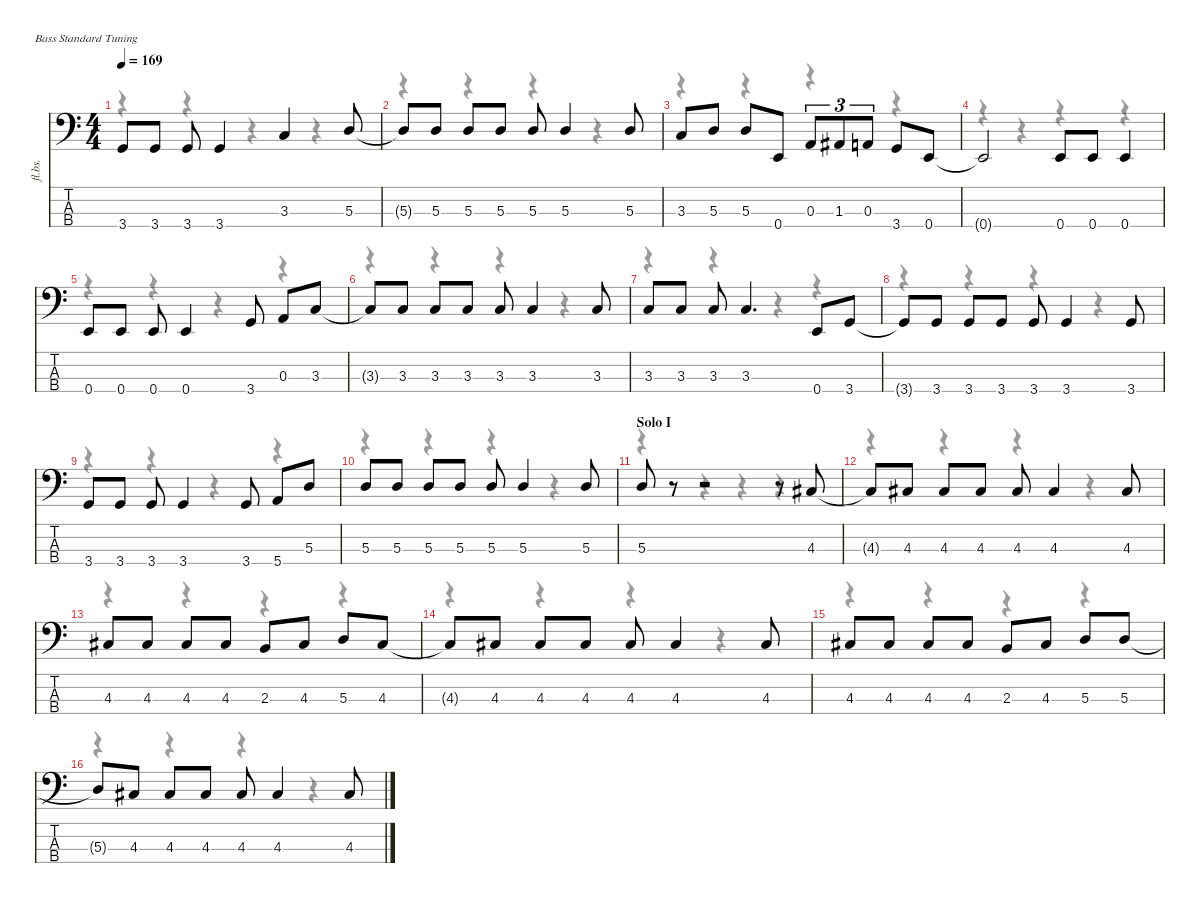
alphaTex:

\defaultSystemsLayout 4
\hideDynamics
\bracketExtendMode nobrackets
\otherSystemsTrackNameOrientation horizontal
\track ("Bass" "fl.bs.") {instrument fretlessbass}
\staff {score tabs}
\tuning (G2 D2 A1 E1)
\voice
\ts (4 4)
\tempo 169
\clef f4
\ks c
3.4.8{dy f} 3.4.8 3.4.8 3.4.4 3.3.4 5.3.8 |
5.3{t}.8 5.3.8 5.3.8 5.3.8 5.3.8 5.3.4 5.3.8 |
3.3.8 5.3.8 5.3.8 0.4.8 0.3.8{tu (3 2)} 1.3{acc #}.8{tu (3 2)} 0.3.8{tu (3 2)} 3.4.8 0.4.8 |
0.4{t}.2 0.4.8 0.4.8 0.4.4 |
0.4.8 0.4.8 0.4.8 0.4.4 3.4.8 0.3.8 3.3.8 |
3.3{t}.8 3.3.8 3.3.8 3.3.8 3.3.8 3.3.4 3.3.8 |
3.3.8 3.3.8 3.3.8 3.3.4{d} 0.4.8 3.4.8 |
3.4{t}.8 3.4.8 3.4.8 3.4.8 3.4.8 3.4.4 3.4.8 |
3.4.8 3.4.8 3.4.8 3.4.4 3.4.8 5.4.8 5.3.8 |
5.3.8 5.3.8 5.3.8 5.3.8 5.3.8 5.3.4 5.3.8 |
\section ("" "Solo I")
5.3.8 r.8 r.2 r.8 4.3{acc #}.8 |
4.3{t acc #}.8 4.3{acc #}.8 4.3{acc #}.8 4.3{acc #}.8 4.3{acc #}.8 4.3{acc #}.4 4.3{acc #}.8 |
4.3{acc #}.8 4.3{acc #}.8 4.3{acc #}.8 4.3{acc #}.8 2.3.8 4.3{acc #}.8 5.3.8 4.3{acc #}.8 |
4.3{t acc #}.8 4.3{acc #}.8 4.3{acc #}.8 4.3{acc #}.8 4.3{acc #}.8 4.3{acc #}.4 4.3{acc #}.8 |
4.3{acc #}.8 4.3{acc #}.8 4.3{acc #}.8 4.3{acc #}.8 2.3.8 4.3{acc #}.8 5.3.8 5.3.8 |
5.3{t}.8 4.3{acc #}.8 4.3{acc #}.8 4.3{acc #}.8 4.3{acc #}.8 4.3{acc #}.4 4.3{acc #}.8
\voice
\clef f4
\ottava regular
\simile none
\ks c
r.4{dy mf} r.4 r.4 r.4 |
r.4 r.4 r.4 r.4 |
r.4 r.4 r.4 r.4 |
r.4 r.4 r.4 r.4 |
r.4 r.4 r.4 r.4 |
r.4 r.4 r.4 r.4 |
r.4 r.4 r.4 r.4 |
r.4 r.4 r.4 r.4 |
r.4 r.4 r.4 r.4 |
r.4 r.4 r.4 r.4 |
r.4 r.4 r.4 r.4 |
r.4 r.4 r.4 r.4 |
r.4 r.4 r.4 r.4 |
r.4 r.4 r.4 r.4 |
r.4 r.4 r.4 r.4 |
r.4 r.4 r.4 r.4
